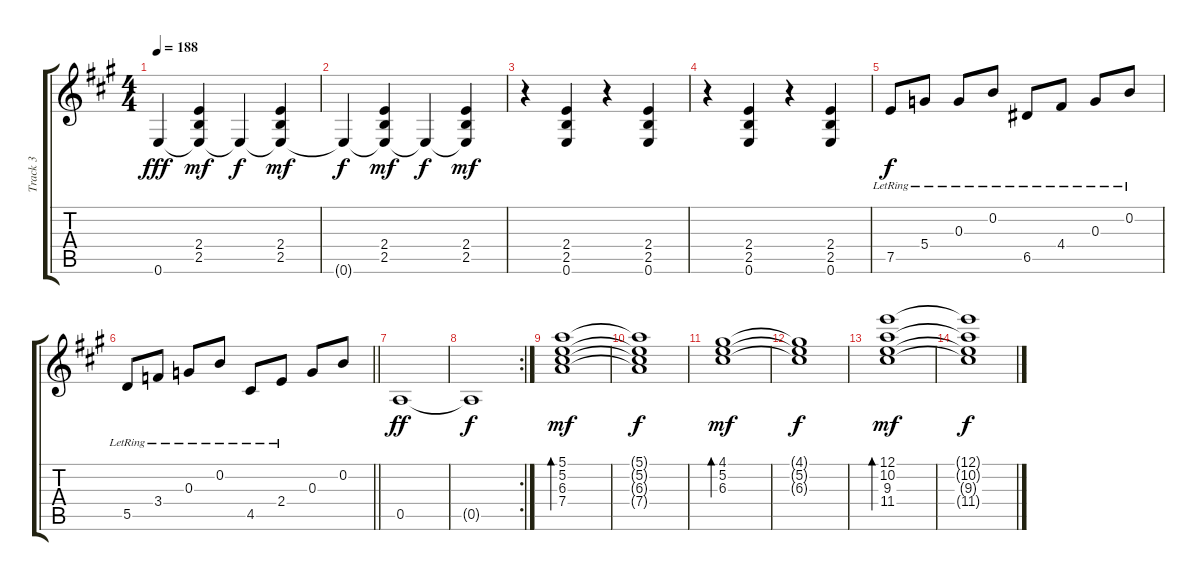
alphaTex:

\track ("Track 3" "Track 3") {instrument electricguitarjazz}
\staff {score tabs}
\tuning (E4 B3 G3 D3 A2 E2) {hide}
\ts (4 4)
\tempo 188
\clef g2
\ks a
0.6.4{dy fff} (2.4 2.5 0.6{t}).4{dy mf} 0.6{t}.4{dy f} (2.4 2.5 0.6{t}).4{dy mf} |
0.6{t}.4{dy f} (2.4 2.5 0.6{t}).4{dy mf} 0.6{t}.4{dy f} (2.4 2.5 0.6{t}).4{dy mf} |
r.4 (2.4 2.5 0.6).4 r.4 (2.4 2.5 0.6).4 |
r.4 (2.4 2.5 0.6).4 r.4 (2.4 2.5 0.6).4 |
7.5{lr}.8{dy f} 5.4{lr}.8 0.3{lr}.8 0.2{lr}.8 6.5{lr}.8 4.4{lr}.8 0.3{lr}.8 0.2{lr}.8 |
\barLineRight lightlight
5.5{lr}.8 3.4{lr}.8 0.3{lr}.8 0.2{lr}.8 4.5{lr}.8 2.4{lr}.8 0.3.8 0.2.8 |
0.5.1{dy ff} |
\rc 2
0.5{t}.1{dy f} |
(5.1 5.2 6.3 7.4).1{bd 120 dy mf} |
(5.1{t} 5.2{t} 6.3{t} 7.4{t}).1{dy f} |
(4.1 5.2 6.3).1{bd 120 dy mf} |
(4.1{t} 5.2{t} 6.3{t}).1{dy f} |
(12.1 10.2 9.3 11.4).1{bd 120 dy mf} |
(12.1{t} 10.2{t} 9.3{t} 11.4{t}).1{dy f}
